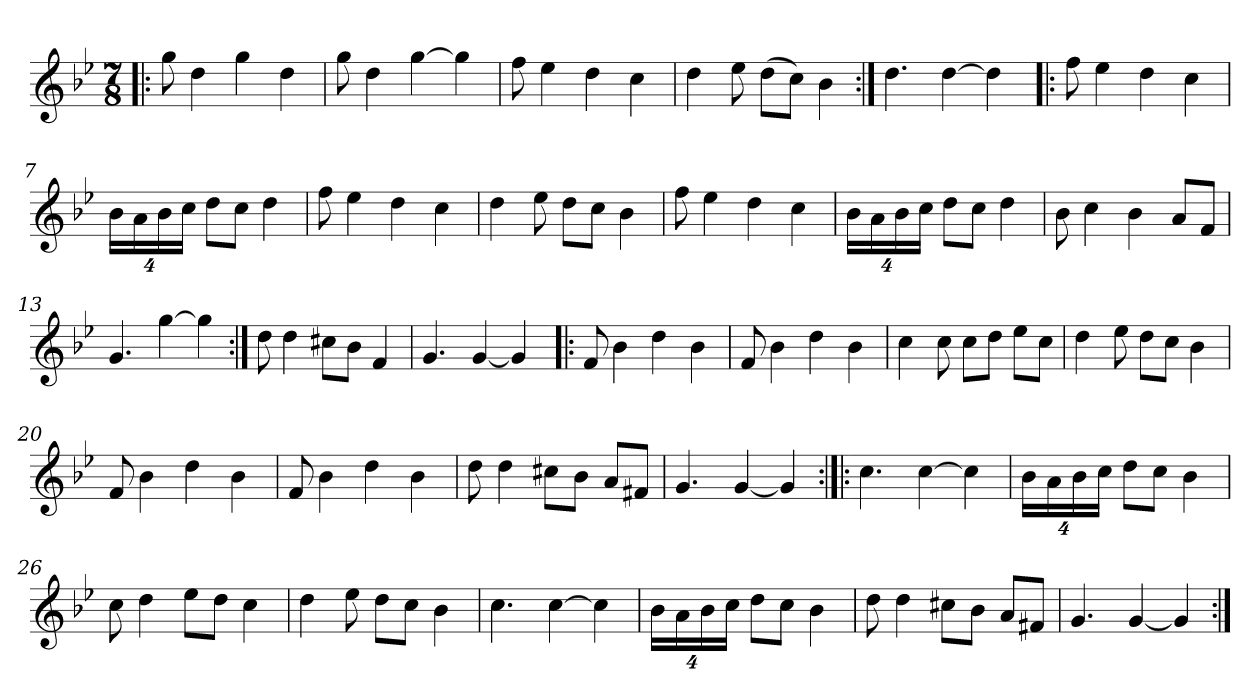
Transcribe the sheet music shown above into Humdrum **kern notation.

**kern
*part1
*staff1
*clefG2
*k[b-e-]
*M7/8
=1!|:
8gg\
4dd\
4gg\
4dd\
=2
8gg\
4dd\
[4gg\
4gg\]
=3
8ff\
4ee-\
4dd\
4cc\
=4
4dd\
8ee-\
(8dd\L
8cc\J)
4b-\
=5:|!
4.dd\
[4dd\
4dd\]
!!LO:LB:g=z
=6!|:
8ff\
4ee-\
4dd\
4cc\
=7
32%3b-\L
32%3a\
32%3b-\
32%3cc\J
8dd\L
8cc\J
4dd\
=8
8ff\
4ee-\
4dd\
4cc\
=9
4dd\
8ee-\
8dd\L
8cc\J
4b-\
!!LO:LB:g=z
=10
8ff\
4ee-\
4dd\
4cc\
=11
32%3b-\L
32%3a\
32%3b-\
32%3cc\J
8dd\L
8cc\J
4dd\
=12
8b-\
4cc\
4b-\
8a/L
8f/J
=13
4.g/
[4gg\
4gg\]
=14:|!
8dd\
4dd\
8cc#X\L
8b-\J
4f/
=15
4.g/
[4g/
4g/]
!!LO:LB:g=z
=16!|:
8f/
4b-\
4dd\
4b-\
=17
8f/
4b-\
4dd\
4b-\
=18
4cc\
8cc\
8cc\L
8dd\J
8ee-\L
8cc\J
=19
4dd\
8ee-\
8dd\L
8cc\J
4b-\
!!LO:LB:g=z
=20
8f/
4b-\
4dd\
4b-\
=21
8f/
4b-\
4dd\
4b-\
=22
8dd\
4dd\
8cc#X\L
8b-\J
8a/L
8f#X/J
=23
4.g/
[4g/
4g/]
!!LO:LB:g=z
=24:|!|:
4.cc\
[4cc\
4cc\]
=25
32%3b-\L
32%3a\
32%3b-\
32%3cc\J
8dd\L
8cc\J
4b-\
=26
8cc\
4dd\
8ee-\L
8dd\J
4cc\
=27
4dd\
8ee-\
8dd\L
8cc\J
4b-\
!!LO:LB:g=z
=28
4.cc\
[4cc\
4cc\]
=29
32%3b-\L
32%3a\
32%3b-\
32%3cc\J
8dd\L
8cc\J
4b-\
=30
8dd\
4dd\
8cc#X\L
8b-\J
8a/L
8f#X/J
=31
4.g/
[4g/
4g/]
=:|!
*-
